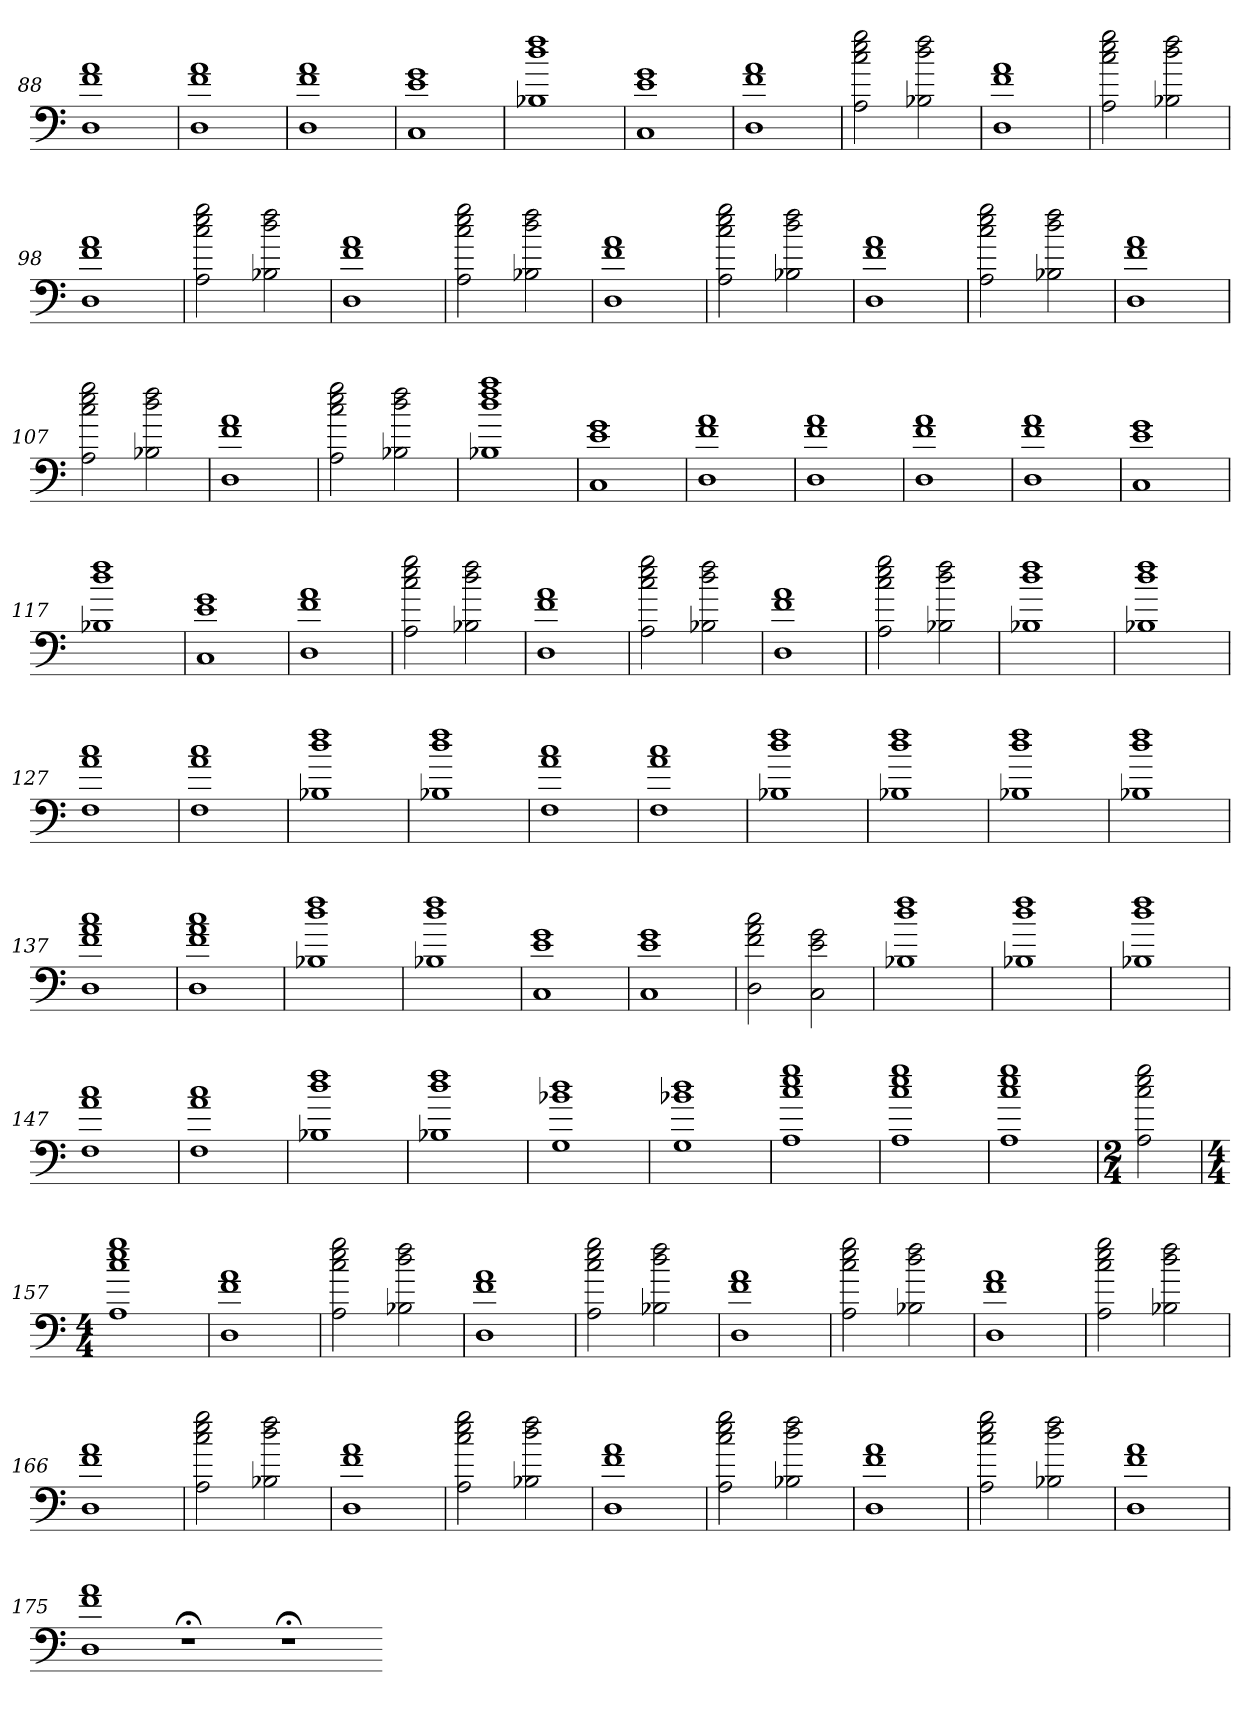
**kern
*part1
*staff1
=88
1D 1f 1a
=89
1D 1f 1a
=90
1D 1f 1a
=91
1C 1e 1g
=92
1B-X 1dd 1ff
=93
1C 1e 1g
=94
1D 1f 1a
=95
2A 2cc 2ee 2gg
2B-X 2dd 2ff
=96
1D 1f 1a
=97
2A 2cc 2ee 2gg
2B-X 2dd 2ff
=98
1D 1f 1a
=99
2A 2cc 2ee 2gg
2B-X 2dd 2ff
=100
1D 1f 1a
=101
2A 2cc 2ee 2gg
2B-X 2dd 2ff
=102
1D 1f 1a
=103
2A 2cc 2ee 2gg
2B-X 2dd 2ff
=104
1D 1f 1a
=105
2A 2cc 2ee 2gg
2B-X 2dd 2ff
=106
1D 1f 1a
=107
2A 2cc 2ee 2gg
2B-X 2dd 2ff
=108
1D 1f 1a
=109
2A 2cc 2ee 2gg
2B-X 2dd 2ff
=110
1B-X 1dd 1ff 1aa
=111
1C 1e 1g
=112
1D 1f 1a
=113
1D 1f 1a
=114
1D 1f 1a
=115
1D 1f 1a
=116
1C 1e 1g
=117
1B-X 1dd 1ff
=118
1C 1e 1g
=119
1D 1f 1a
=120
2A 2cc 2ee 2gg
2B-X 2dd 2ff
=121
1D 1f 1a
=122
2A 2cc 2ee 2gg
2B-X 2dd 2ff
=123
1D 1f 1a
=124
2A 2cc 2ee 2gg
2B-X 2dd 2ff
=125
1B-X 1dd 1ff
=126
1B-X 1dd 1ff
=127
1F 1a 1cc
=128
1F 1a 1cc
=129
1B-X 1dd 1ff
=130
1B-X 1dd 1ff
=131
1F 1a 1cc
=132
1F 1a 1cc
=133
1B-X 1dd 1ff
=134
1B-X 1dd 1ff
=135
1B-X 1dd 1ff
=136
1B-X 1dd 1ff
=137
1D 1f 1a 1cc
=138
1D 1f 1a 1cc
=139
1B-X 1dd 1ff
=140
1B-X 1dd 1ff
=141
1C 1e 1g
=142
1C 1e 1g
=143
2D 2f 2a 2cc
2C 2e 2g
=144
1B-X 1dd 1ff
=145
1B-X 1dd 1ff
=146
1B-X 1dd 1ff
=147
1F 1a 1cc
=148
1F 1a 1cc
=149
1B-X 1dd 1ff
=150
1B-X 1dd 1ff
=151
1G 1b-X 1dd
=152
1G 1b-X 1dd
=153
1A 1cc 1ee 1gg
=154
1A 1cc 1ee 1gg
=155
1A 1cc 1ee 1gg
=156
*M2/4
2A 2cc 2ee 2gg
=157
*M4/4
1A 1cc 1ee 1gg
=158
1D 1f 1a
=159
2A 2cc 2ee 2gg
2B-X 2dd 2ff
=160
1D 1f 1a
=161
2A 2cc 2ee 2gg
2B-X 2dd 2ff
=162
1D 1f 1a
=163
2A 2cc 2ee 2gg
2B-X 2dd 2ff
=164
1D 1f 1a
=165
2A 2cc 2ee 2gg
2B-X 2dd 2ff
=166
1D 1f 1a
=167
2A 2cc 2ee 2gg
2B-X 2dd 2ff
=168
1D 1f 1a
=169
2A 2cc 2ee 2gg
2B-X 2dd 2ff
=170
1D 1f 1a
=171
2A 2cc 2ee 2gg
2B-X 2dd 2ff
=172
1D 1f 1a
=173
2A 2cc 2ee 2gg
2B-X 2dd 2ff
=174
1D 1f 1a
=175
1D 1f 1a
1r;<
1r;<
=-
*-
